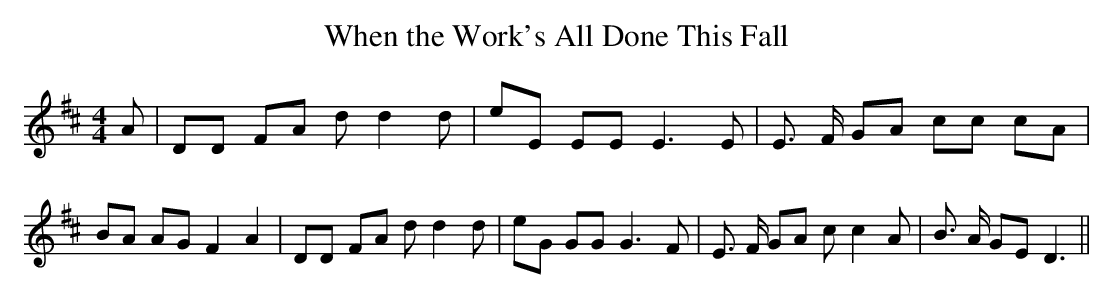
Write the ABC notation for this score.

X:1
T:When the Work's All Done This Fall
M:4/4
L:1/8
K:D
 A| DD FA d d2 d| eE EE E3 E| E3/2 F/2 GA cc cA| BA AG F2 A2| DD FA d d2 d|\
 eG GG G3 F| E3/2 F/2 GA c c2 A| B3/2 A/2 GE D3||
